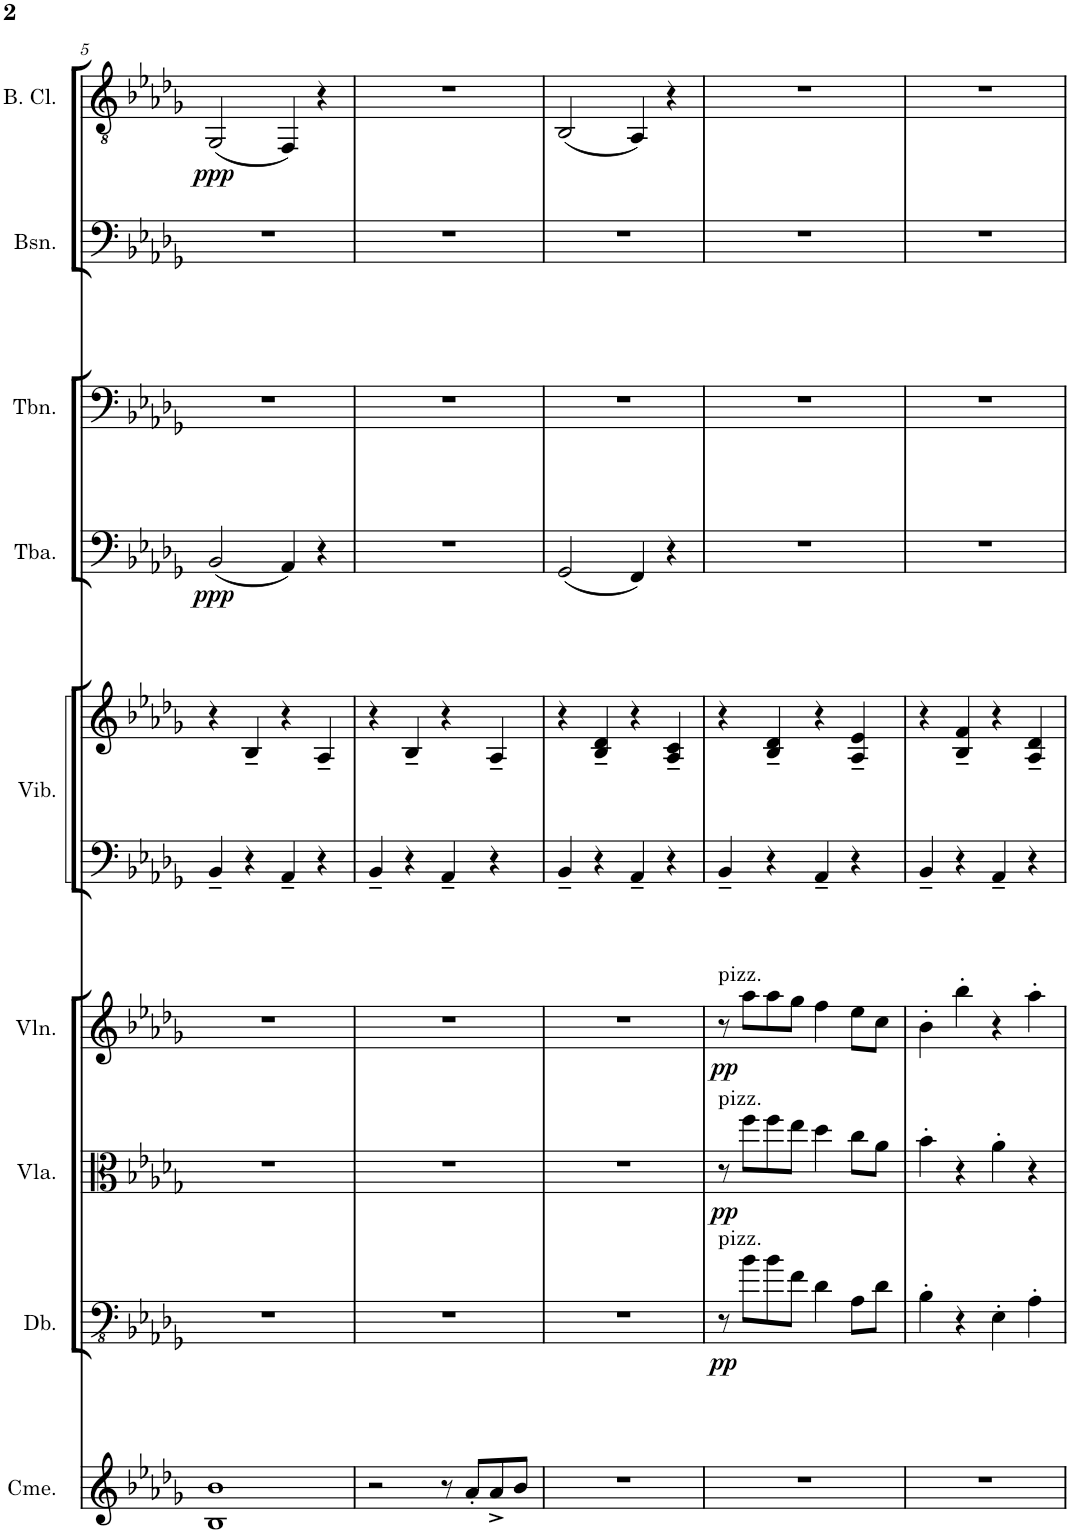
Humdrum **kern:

**kern	**kern	**dynam	**kern	**dynam	**kern	**dynam	**kern	**kern	**kern	**dynam	**kern	**kern	**kern	**dynam
*part9	*part8	*part8	*part7	*part7	*part6	*part6	*part5	*part5	*part4	*part4	*part3	*part2	*part1	*part1
*staff10	*staff9	*staff9	*staff8	*staff8	*staff7	*staff7	*staff6	*staff5	*staff4	*staff4	*staff3	*staff2	*staff1	*staff1
*I"Chimes	*I"Double Bass	*	*I"Viola	*	*I"Violin	*	*I"Vibraphone	*	*I"Tuba	*	*I"Trombone	*I"Bassoon	*I"Bass Clarinet	*
*I'Cme.	*I'Db.	*	*I'Vla.	*	*I'Vln.	*	*I'Vib.	*	*I'Tba.	*	*I'Tbn.	*I'Bsn.	*I'B. Cl.	*
!!LO:PB:g=z
*clefG2	*clefFv4	*	*clefC3	*	*clefG2	*	*clefF4	*clefG2	*clefF4	*	*clefF4	*clefF4	*clefGv2	*
*	*ITrd7c12	*	*	*	*	*	*	*	*	*	*	*	*ITrd8c14	*
*k[b-e-a-d-g-]	*k[b-e-a-d-g-]	*	*k[b-e-a-d-g-]	*	*k[b-e-a-d-g-]	*	*k[b-e-a-d-g-]	*k[b-e-a-d-g-]	*k[b-e-a-d-g-]	*	*k[b-e-a-d-g-]	*k[b-e-a-d-g-]	*k[b-e-a-d-g-]	*
*M2/2	*M2/2	*	*M2/2	*	*M2/2	*	*M2/2	*M2/2	*M2/2	*	*M2/2	*M2/2	*M2/2	*
*met(c|)	*met(c|)	*	*met(c|)	*	*met(c|)	*	*met(c|)	*met(c|)	*met(c|)	*	*met(c|)	*met(c|)	*met(c|)	*
=5	=5	=5	=5	=5	=5	=5	=5	=5	=5	=5	=5	=5	=5	=5
!	!	!	!	!	!	!	!	!	!	!LO:DY:b	!	!	!	!LO:DY:b
1B- 1b-	1r	.	1r	.	1r	.	4BB-~/	4r	(2BB-/	ppp	1r	1r	(2GG-/	ppp
.	.	.	.	.	.	.	4r	4B-~/	.	.	.	.	.	.
.	.	.	.	.	.	.	4AA-~/	4r	4AA-/)	.	.	.	4FF/)	.
.	.	.	.	.	.	.	4r	4A-~/	4r	.	.	.	4r	.
=6	=6	=6	=6	=6	=6	=6	=6	=6	=6	=6	=6	=6	=6	=6
2r	1r	.	1r	.	1r	.	4BB-~/	4r	1r	.	1r	1r	1r	.
.	.	.	.	.	.	.	4r	4B-~/	.	.	.	.	.	.
8r	.	.	.	.	.	.	4AA-~/	4r	.	.	.	.	.	.
8a-'/L	.	.	.	.	.	.	.	.	.	.	.	.	.	.
8a-^/	.	.	.	.	.	.	4r	4A-~/	.	.	.	.	.	.
8b-/J	.	.	.	.	.	.	.	.	.	.	.	.	.	.
=7	=7	=7	=7	=7	=7	=7	=7	=7	=7	=7	=7	=7	=7	=7
1r	1r	.	1r	.	1r	.	4BB-~/	4r	(2GG-/	.	1r	1r	(2BB-/	.
.	.	.	.	.	.	.	4r	4B-/~ 4d-/~	.	.	.	.	.	.
.	.	.	.	.	.	.	4AA-~/	4r	4FF/)	.	.	.	4AA-/)	.
.	.	.	.	.	.	.	4r	4A-/~ 4c/~	4r	.	.	.	4r	.
=8	=8	=8	=8	=8	=8	=8	=8	=8	=8	=8	=8	=8	=8	=8
!	!	!	!	!	!LO:TX:a:t=pizz.	!	!	!	!	!	!	!	!	!
!	!	!	!LO:TX:a:t=pizz.	!	!	!	!	!	!	!	!	!	!	!
!	!LO:TX:a:t=pizz.	!	!	!	!	!	!	!	!	!	!	!	!	!
!	!	!LO:DY:b	!	!LO:DY:b	!	!LO:DY:b	!	!	!	!	!	!	!	!
1r	8r	pp	8r	pp	8r	pp	4BB-~/	4r	1r	.	1r	1r	1r	.
.	8B-\L	.	8ff\L	.	8aa-\L	.	.	.	.	.	.	.	.	.
.	8B-\	.	8ff\	.	8aa-\	.	4r	4B-/~ 4d-/~	.	.	.	.	.	.
.	8F\J	.	8ee-\J	.	8gg-\J	.	.	.	.	.	.	.	.	.
.	4D-\	.	4dd-\	.	4ff\	.	4AA-~/	4r	.	.	.	.	.	.
.	8AA-\L	.	8cc\L	.	8ee-\L	.	4r	4A-/~ 4e-/~	.	.	.	.	.	.
.	8D-\J	.	8a-\J	.	8cc\J	.	.	.	.	.	.	.	.	.
=9	=9	=9	=9	=9	=9	=9	=9	=9	=9	=9	=9	=9	=9	=9
1r	4BB-'\	.	4b-'\	.	4b-'\	.	4BB-~/	4r	1r	.	1r	1r	1r	.
.	4r	.	4r	.	4bb-'\	.	4r	4B-/~ 4f/~	.	.	.	.	.	.
.	4EE-'\	.	4a-'\	.	4r	.	4AA-~/	4r	.	.	.	.	.	.
.	4AA-'\	.	4r	.	4aa-'\	.	4r	4A-/~ 4d-/~	.	.	.	.	.	.
=	=	=	=	=	=	=	=	=	=	=	=	=	=	=
*-	*-	*-	*-	*-	*-	*-	*-	*-	*-	*-	*-	*-	*-	*-
